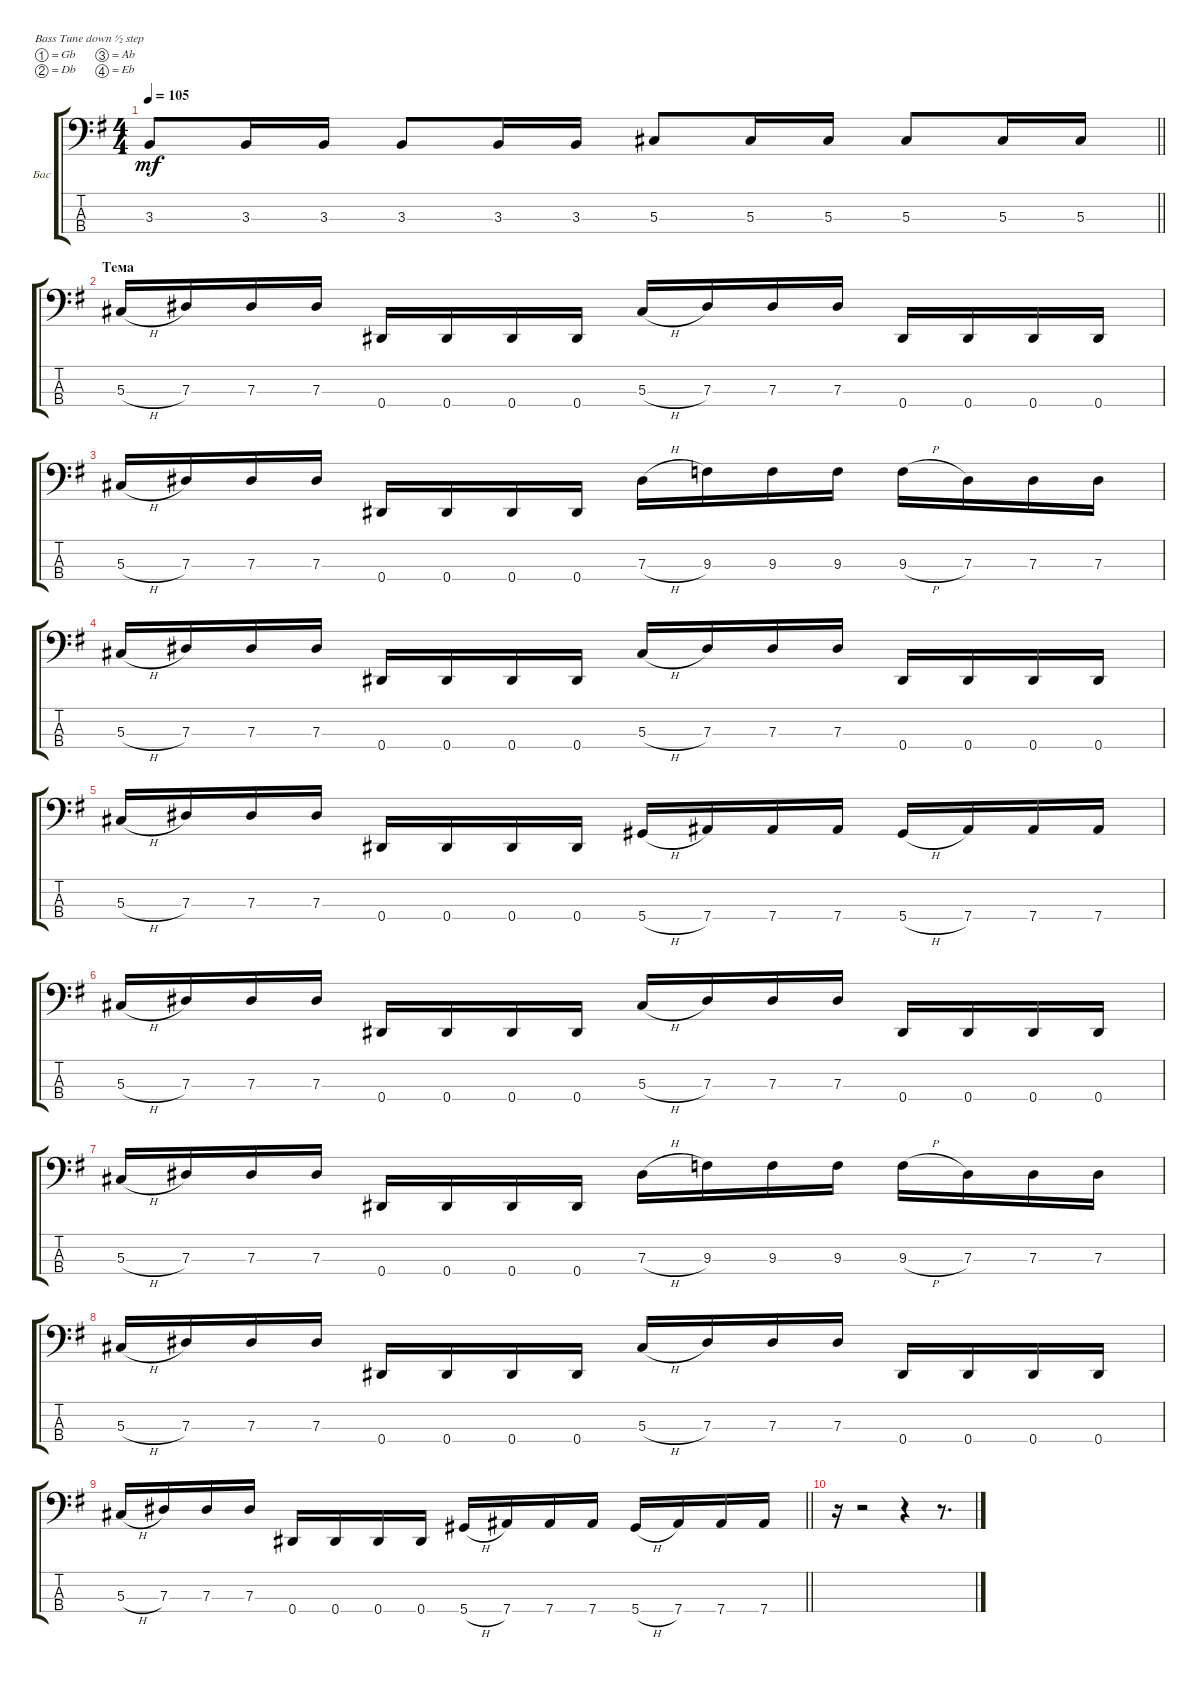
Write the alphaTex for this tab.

\bracketExtendMode groupsimilarinstruments
\firstSystemTrackNameMode fullname
\otherSystemsTrackNameMode fullname
\firstSystemTrackNameOrientation horizontal
\otherSystemsTrackNameOrientation horizontal
\chordDiagramsInScore
\track ("Бас" "E-Bass") {instrument electricbassfinger}
\staff {score tabs}
\tuning (Gb2 Db2 Ab1 Eb1)
\ts (4 4)
\tempo 105
\clef f4
\barLineRight lightlight
\ks eminor
3.3.8{dy mf} 3.3.16 3.3.16 3.3.8 3.3.16 3.3.16 5.3.8 5.3.16 5.3.16 5.3.8 5.3.16 5.3.16 |
\section ("" "Тема")
5.3{h}.16 7.3.16 7.3.16 7.3.16 0.4.16 0.4.16 0.4.16 0.4.16 5.3{h}.16 7.3.16 7.3.16 7.3.16 0.4.16 0.4.16 0.4.16 0.4.16 |
5.3{h}.16 7.3.16 7.3.16 7.3.16 0.4.16 0.4.16 0.4.16 0.4.16 7.3{h}.16 9.3.16 9.3.16 9.3.16 9.3{h}.16 7.3.16 7.3.16 7.3.16 |
5.3{h}.16 7.3.16 7.3.16 7.3.16 0.4.16 0.4.16 0.4.16 0.4.16 5.3{h}.16 7.3.16 7.3.16 7.3.16 0.4.16 0.4.16 0.4.16 0.4.16 |
5.3{h}.16 7.3.16 7.3.16 7.3.16 0.4.16 0.4.16 0.4.16 0.4.16 5.4{h}.16 7.4.16 7.4.16 7.4.16 5.4{h}.16 7.4.16 7.4.16 7.4.16 |
5.3{h}.16 7.3.16 7.3.16 7.3.16 0.4.16 0.4.16 0.4.16 0.4.16 5.3{h}.16 7.3.16 7.3.16 7.3.16 0.4.16 0.4.16 0.4.16 0.4.16 |
5.3{h}.16 7.3.16 7.3.16 7.3.16 0.4.16 0.4.16 0.4.16 0.4.16 7.3{h}.16 9.3.16 9.3.16 9.3.16 9.3{h}.16 7.3.16 7.3.16 7.3.16 |
5.3{h}.16 7.3.16 7.3.16 7.3.16 0.4.16 0.4.16 0.4.16 0.4.16 5.3{h}.16 7.3.16 7.3.16 7.3.16 0.4.16 0.4.16 0.4.16 0.4.16 |
\barLineRight lightlight
5.3{h}.16 7.3.16 7.3.16 7.3.16 0.4.16 0.4.16 0.4.16 0.4.16 5.4{h}.16 7.4.16 7.4.16 7.4.16 5.4{h}.16 7.4.16 7.4.16 7.4.16 |
r.16 r.2 r.4 r.8{d}
